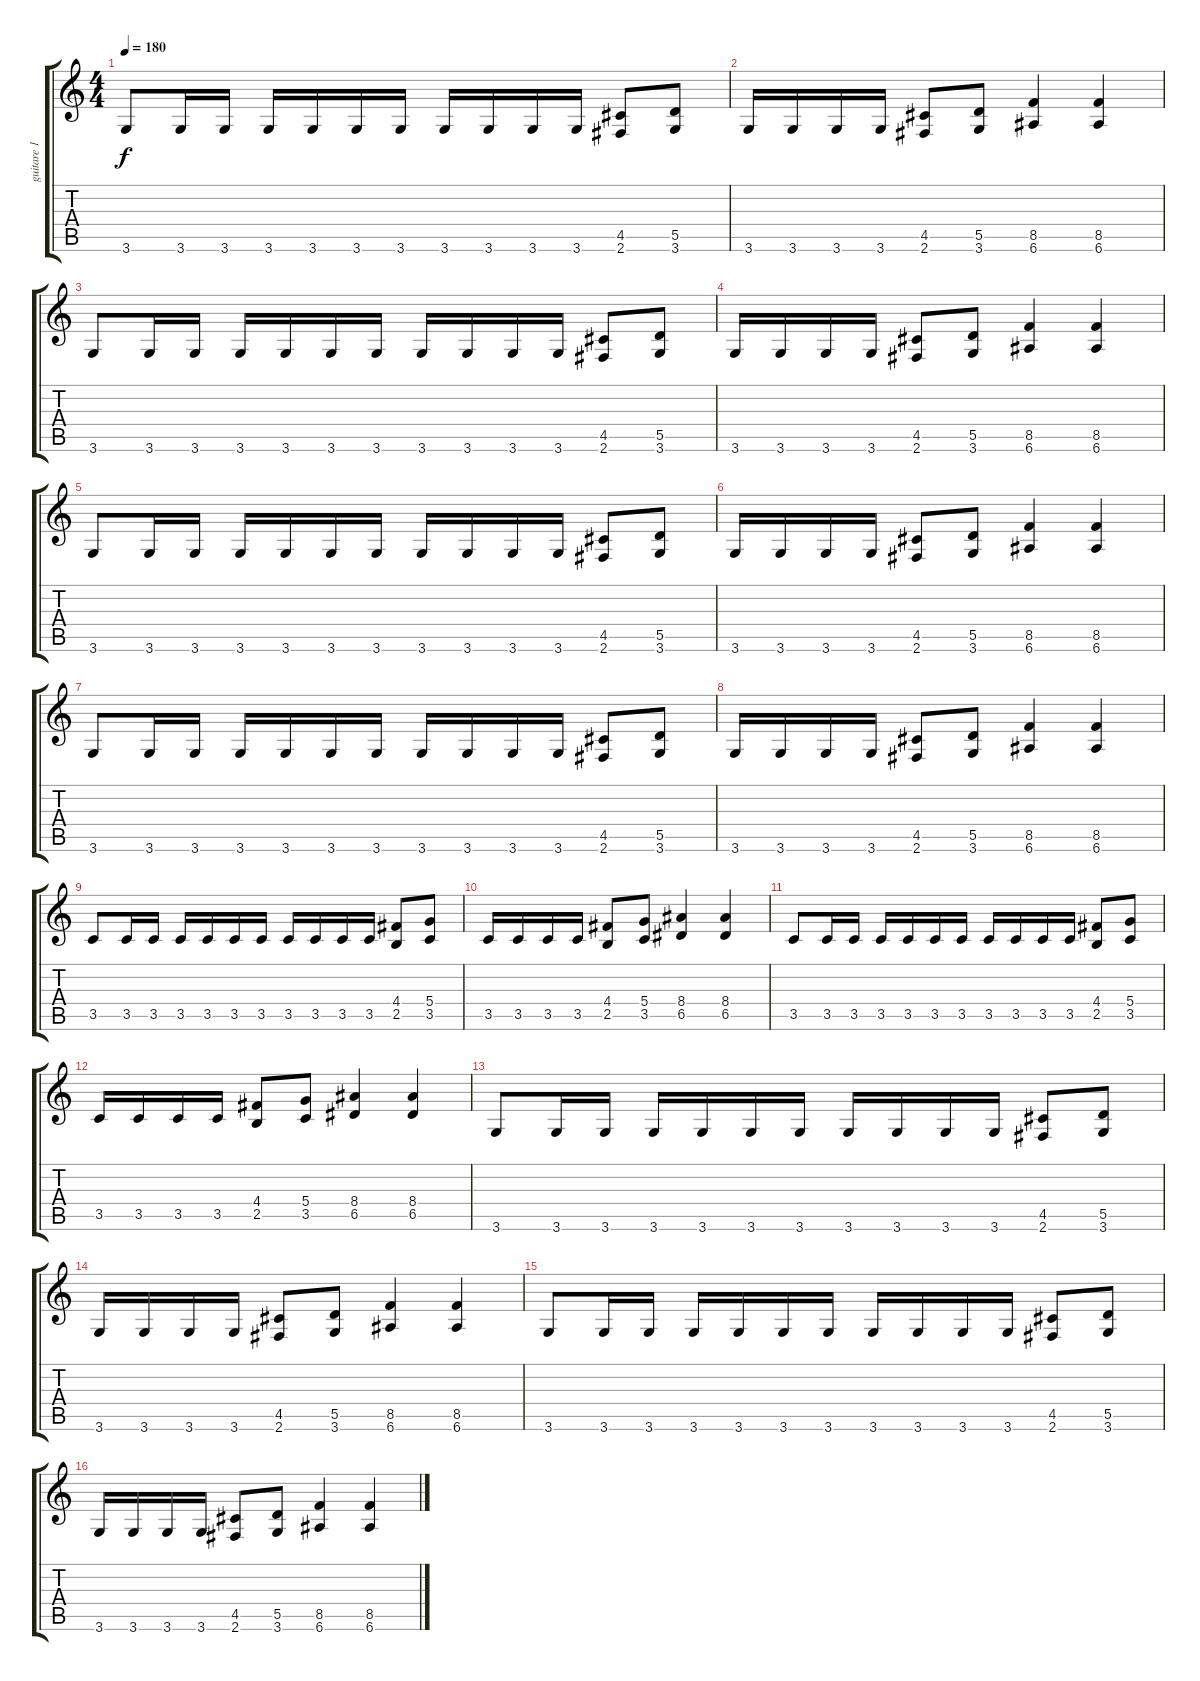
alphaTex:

\track ("guitare 1" "guitare 1") {instrument distortionguitar}
\staff {score tabs}
\tuning (E4 B3 G3 D3 A2 E2) {hide}
\ts (4 4)
\tempo 180
\clef g2
\ks c
3.6.8{dy f} 3.6.16 3.6.16 3.6.16 3.6.16 3.6.16 3.6.16 3.6.16 3.6.16 3.6.16 3.6.16 (4.5 2.6).8 (5.5 3.6).8 |
3.6.16 3.6.16 3.6.16 3.6.16 (4.5 2.6).8 (5.5 3.6).8 (8.5 6.6).4 (8.5 6.6).4 |
3.6.8 3.6.16 3.6.16 3.6.16 3.6.16 3.6.16 3.6.16 3.6.16 3.6.16 3.6.16 3.6.16 (4.5 2.6).8 (5.5 3.6).8 |
3.6.16 3.6.16 3.6.16 3.6.16 (4.5 2.6).8 (5.5 3.6).8 (8.5 6.6).4 (8.5 6.6).4 |
3.6.8 3.6.16 3.6.16 3.6.16 3.6.16 3.6.16 3.6.16 3.6.16 3.6.16 3.6.16 3.6.16 (4.5 2.6).8 (5.5 3.6).8 |
3.6.16 3.6.16 3.6.16 3.6.16 (4.5 2.6).8 (5.5 3.6).8 (8.5 6.6).4 (8.5 6.6).4 |
3.6.8 3.6.16 3.6.16 3.6.16 3.6.16 3.6.16 3.6.16 3.6.16 3.6.16 3.6.16 3.6.16 (4.5 2.6).8 (5.5 3.6).8 |
3.6.16 3.6.16 3.6.16 3.6.16 (4.5 2.6).8 (5.5 3.6).8 (8.5 6.6).4 (8.5 6.6).4 |
3.5.8 3.5.16 3.5.16 3.5.16 3.5.16 3.5.16 3.5.16 3.5.16 3.5.16 3.5.16 3.5.16 (4.4 2.5).8 (5.4 3.5).8 |
3.5.16 3.5.16 3.5.16 3.5.16 (4.4 2.5).8 (5.4 3.5).8 (8.4 6.5).4 (8.4 6.5).4 |
3.5.8 3.5.16 3.5.16 3.5.16 3.5.16 3.5.16 3.5.16 3.5.16 3.5.16 3.5.16 3.5.16 (4.4 2.5).8 (5.4 3.5).8 |
3.5.16 3.5.16 3.5.16 3.5.16 (4.4 2.5).8 (5.4 3.5).8 (8.4 6.5).4 (8.4 6.5).4 |
3.6.8 3.6.16 3.6.16 3.6.16 3.6.16 3.6.16 3.6.16 3.6.16 3.6.16 3.6.16 3.6.16 (4.5 2.6).8 (5.5 3.6).8 |
3.6.16 3.6.16 3.6.16 3.6.16 (4.5 2.6).8 (5.5 3.6).8 (8.5 6.6).4 (8.5 6.6).4 |
3.6.8 3.6.16 3.6.16 3.6.16 3.6.16 3.6.16 3.6.16 3.6.16 3.6.16 3.6.16 3.6.16 (4.5 2.6).8 (5.5 3.6).8 |
3.6.16 3.6.16 3.6.16 3.6.16 (4.5 2.6).8 (5.5 3.6).8 (8.5 6.6).4 (8.5 6.6).4
